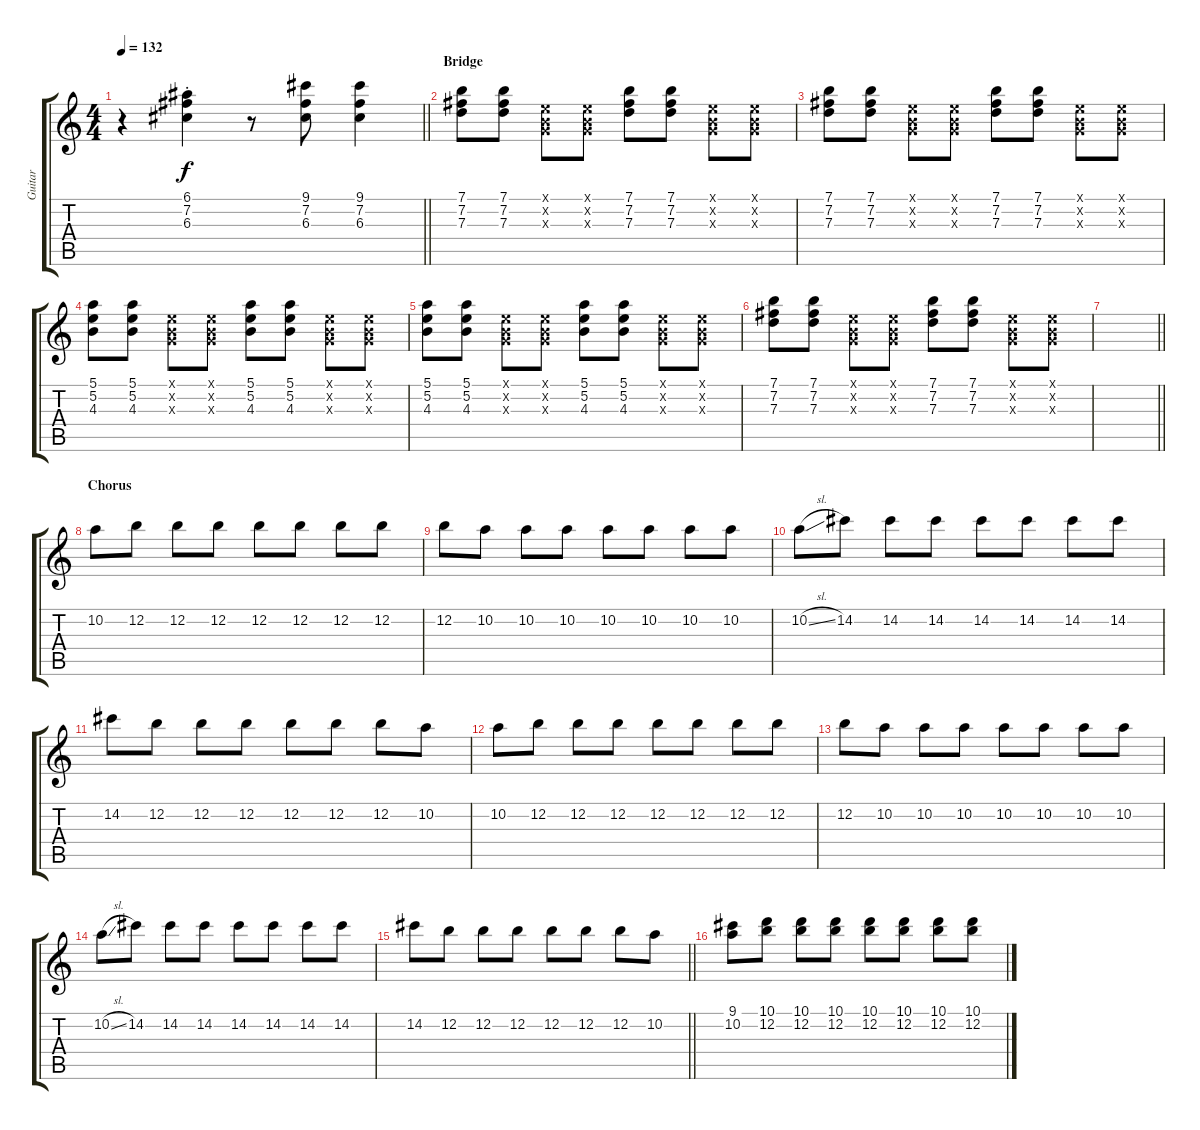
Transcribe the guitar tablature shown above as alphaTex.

\track ("Guitar" "Guitar") {instrument distortionguitar}
\staff {score tabs}
\tuning (E4 B3 G3 D3 A2 E2) {hide}
\ts (4 4)
\tempo 132
\clef g2
\barLineRight lightlight
\ks c
r.4{dy f} (6.1{st} 7.2{st} 6.3{st}).4 r.8 (9.1 7.2 6.3).8 (9.1 7.2 6.3).4 |
\section ("" "Bridge")
(7.1 7.2 7.3).8 (7.1 7.2 7.3).8 (0.1{x} 0.2{x} 0.3{x}).8 (0.1{x} 0.2{x} 0.3{x}).8 (7.1 7.2 7.3).8 (7.1 7.2 7.3).8 (0.1{x} 0.2{x} 0.3{x}).8 (0.1{x} 0.2{x} 0.3{x}).8 |
(7.1 7.2 7.3).8 (7.1 7.2 7.3).8 (0.1{x} 0.2{x} 0.3{x}).8 (0.1{x} 0.2{x} 0.3{x}).8 (7.1 7.2 7.3).8 (7.1 7.2 7.3).8 (0.1{x} 0.2{x} 0.3{x}).8 (0.1{x} 0.2{x} 0.3{x}).8 |
(5.1 5.2 4.3).8 (5.1 5.2 4.3).8 (0.1{x} 0.2{x} 0.3{x}).8 (0.1{x} 0.2{x} 0.3{x}).8 (5.1 5.2 4.3).8 (5.1 5.2 4.3).8 (0.1{x} 0.2{x} 0.3{x}).8 (0.1{x} 0.2{x} 0.3{x}).8 |
(5.1 5.2 4.3).8 (5.1 5.2 4.3).8 (0.1{x} 0.2{x} 0.3{x}).8 (0.1{x} 0.2{x} 0.3{x}).8 (5.1 5.2 4.3).8 (5.1 5.2 4.3).8 (0.1{x} 0.2{x} 0.3{x}).8 (0.1{x} 0.2{x} 0.3{x}).8 |
(7.1 7.2 7.3).8 (7.1 7.2 7.3).8 (0.1{x} 0.2{x} 0.3{x}).8 (0.1{x} 0.2{x} 0.3{x}).8 (7.1 7.2 7.3).8 (7.1 7.2 7.3).8 (0.1{x} 0.2{x} 0.3{x}).8 (0.1{x} 0.2{x} 0.3{x}).8 |
\barLineRight lightlight
|
\section ("" "Chorus")
10.2.8{instrument distortionguitar} 12.2.8 12.2.8 12.2.8 12.2.8 12.2.8 12.2.8 12.2.8 |
12.2.8 10.2.8 10.2.8 10.2.8 10.2.8 10.2.8 10.2.8 10.2.8 |
10.2{sl}.8 14.2.8 14.2.8 14.2.8 14.2.8 14.2.8 14.2.8 14.2.8 |
14.2.8 12.2.8 12.2.8 12.2.8 12.2.8 12.2.8 12.2.8 10.2.8 |
10.2.8 12.2.8 12.2.8 12.2.8 12.2.8 12.2.8 12.2.8 12.2.8 |
12.2.8 10.2.8 10.2.8 10.2.8 10.2.8 10.2.8 10.2.8 10.2.8 |
10.2{sl}.8 14.2.8 14.2.8 14.2.8 14.2.8 14.2.8 14.2.8 14.2.8 |
\barLineRight lightlight
14.2.8 12.2.8 12.2.8 12.2.8 12.2.8 12.2.8 12.2.8 10.2.8 |
(9.1 10.2).8 (10.1 12.2).8 (10.1 12.2).8 (10.1 12.2).8 (10.1 12.2).8 (10.1 12.2).8 (10.1 12.2).8 (10.1 12.2).8
